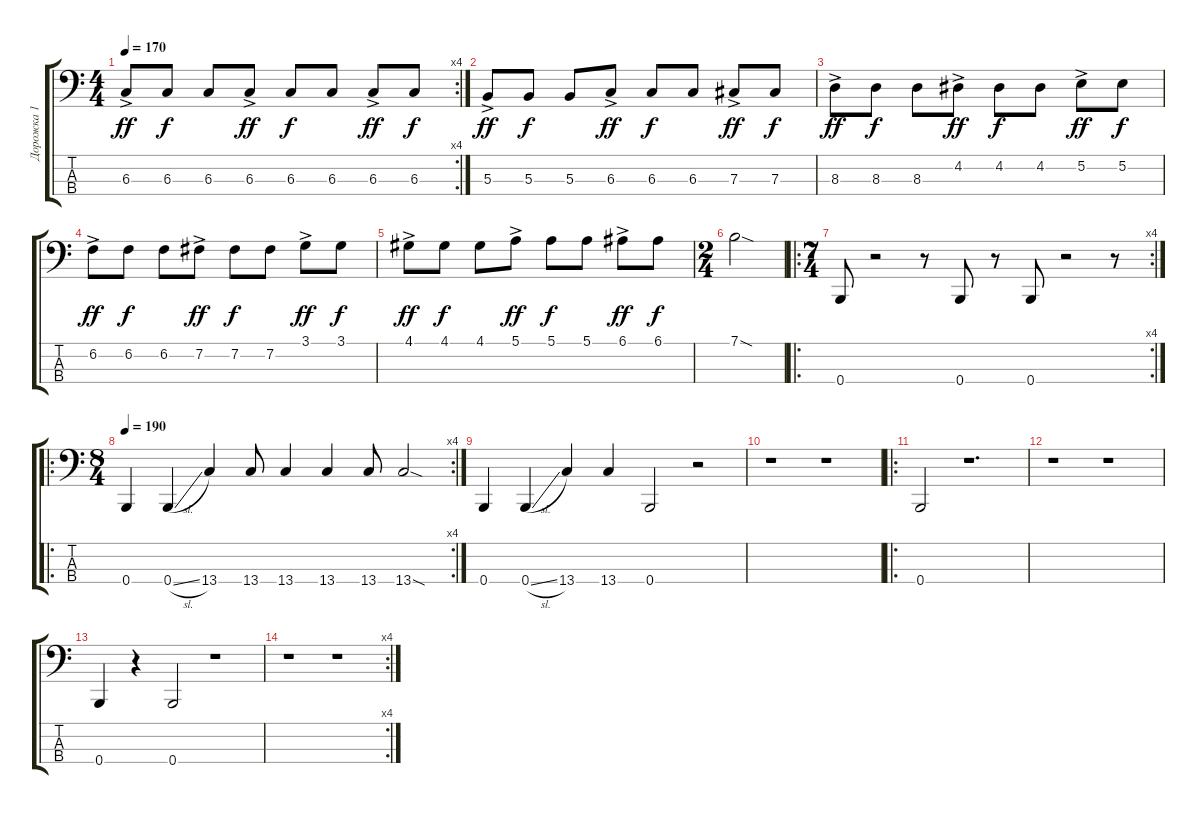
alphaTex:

\track ("Дорожка 1" "Дорожка 1") {instrument electricbasspick}
\staff {score tabs}
\tuning (E2 B1 Gb1 B0) {hide}
\rc 4
\ts (4 4)
\tempo 170
\clef f4
\ks c
6.3{ac}.8{dy ff} 6.3.8{dy f} 6.3.8 6.3{ac}.8{dy ff} 6.3.8{dy f} 6.3.8 6.3{ac}.8{dy ff} 6.3.8{dy f} |
5.3{ac}.8{dy ff} 5.3.8{dy f} 5.3.8 6.3{ac}.8{dy ff} 6.3.8{dy f} 6.3.8 7.3{ac}.8{dy ff} 7.3.8{dy f} |
8.3{ac}.8{dy ff} 8.3.8{dy f} 8.3.8 4.2{ac}.8{dy ff} 4.2.8{dy f} 4.2.8 5.2{ac}.8{dy ff} 5.2.8{dy f} |
6.2{ac}.8{dy ff} 6.2.8{dy f} 6.2.8 7.2{ac}.8{dy ff} 7.2.8{dy f} 7.2.8 3.1{ac}.8{dy ff} 3.1.8{dy f} |
4.1{ac}.8{dy ff} 4.1.8{dy f} 4.1.8 5.1{ac}.8{dy ff} 5.1.8{dy f} 5.1.8 6.1{ac}.8{dy ff} 6.1.8{dy f} |
\ts (2 4)
7.1{sod}.2 |
\ro
\rc 4
\ts (7 4)
0.4.8 r.2 r.8 0.4.8 r.8 0.4.8 r.2 r.8 |
\ro
\rc 4
\ts (8 4)
\tempo 190
0.4.4 0.4{sl}.4 13.4.4 13.4.8 13.4.4 13.4.4 13.4.8 13.4{sod}.2 |
0.4.4 0.4{sl}.4 13.4.4 13.4.4 0.4.2 r.2 |
r.1 r.1 |
\ro
0.4.2 r.1{d} |
r.1 r.1 |
0.4.4 r.4 0.4.2 r.1 |
\rc 4
r.1 r.1
